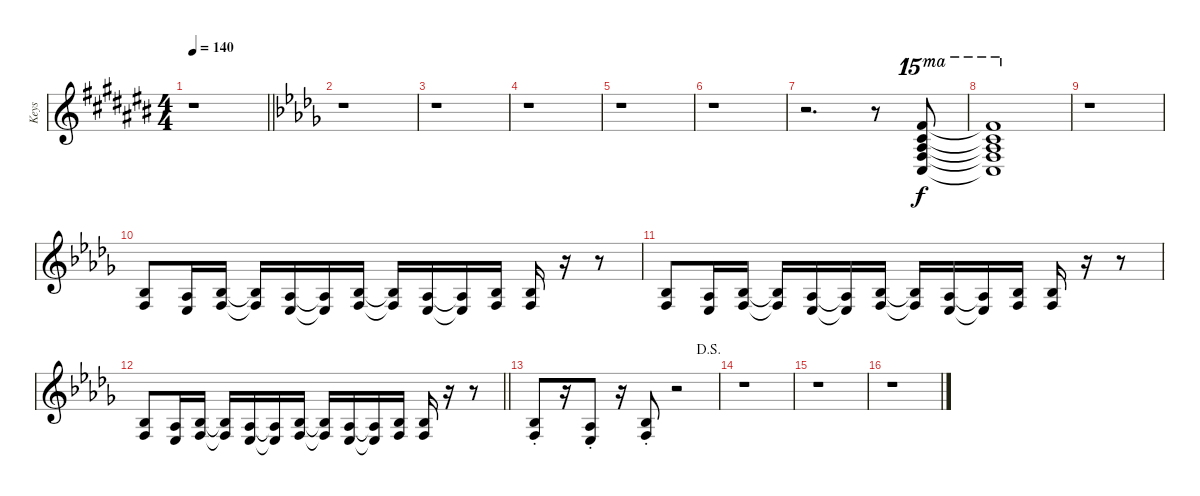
\track ("Keys" "Keys") {instrument brightacousticpiano}
\staff {score}
\tuning (E4 B3 G3 D3 A2 E2 B1) {hide}
\ts (4 4)
\tempo 140
\clef g2
\barLineRight lightlight
\ks c#
r.1{dy f} |
\section ("" "")
\ks db
r.1 |
r.1 |
r.1 |
r.1 |
r.1 |
r.2{d} r.8 (25.1 25.2 25.3 27.4 27.5).8{bd 240 ot 15ma} |
(25.1{t} 25.2{t} 25.3{t} 27.4{t} 27.5{t}).1{bd 480 ot 15ma} |
r.1 |
(3.3 3.4).8 (1.3 1.4).16 (3.3 3.4).16 (3.3{t} 3.4{t}).16 (1.3 1.4).16 (1.3{t} 1.4{t}).16 (3.3 3.4).16 (3.3{t} 3.4{t}).16 (1.3 1.4).16 (1.3{t} 1.4{t}).16 (3.3 3.4).16 (3.3 3.4).16 r.16 r.8 |
(3.3 3.4).8 (1.3 1.4).16 (3.3 3.4).16 (3.3{t} 3.4{t}).16 (1.3 1.4).16 (1.3{t} 1.4{t}).16 (3.3 3.4).16 (3.3{t} 3.4{t}).16 (1.3 1.4).16 (1.3{t} 1.4{t}).16 (3.3 3.4).16 (3.3 3.4).16 r.16 r.8 |
\barLineRight lightlight
(3.3 3.4).8 (1.3 1.4).16 (3.3 3.4).16 (3.3{t} 3.4{t}).16 (1.3 1.4).16 (1.3{t} 1.4{t}).16 (3.3 3.4).16 (3.3{t} 3.4{t}).16 (1.3 1.4).16 (1.3{t} 1.4{t}).16 (3.3 3.4).16 (3.3 3.4).16 r.16 r.8 |
\jump dalsegno
(3.3{st} 3.4{st}).8 r.16 (1.3{st} 1.4{st}).8 r.16 (3.3{st} 3.4{st}).8 r.2 |
r.1 |
r.1 |
r.1
